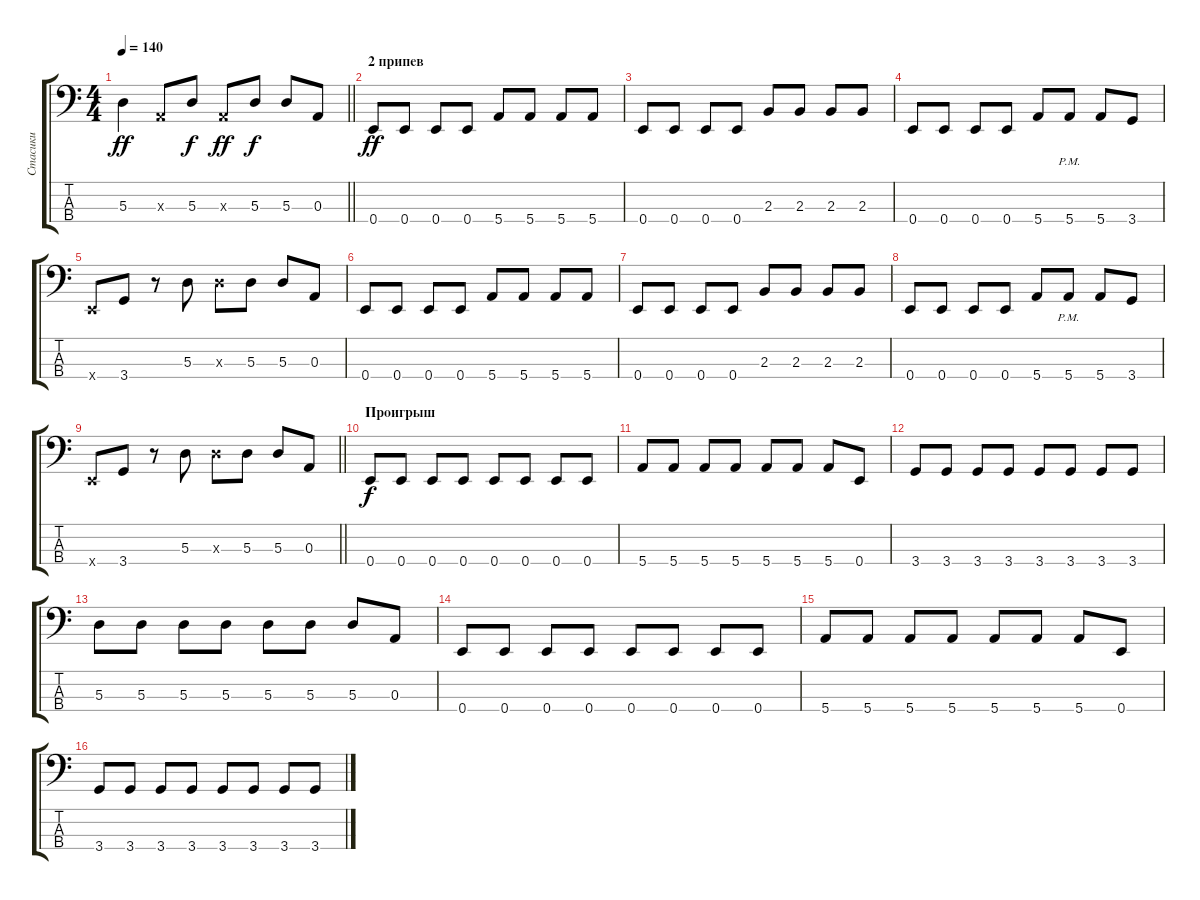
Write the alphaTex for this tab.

\track ("Стасики" "Стасики") {instrument electricbasspick}
\staff {score tabs}
\tuning (G2 D2 A1 E1) {hide}
\ts (4 4)
\tempo 140
\clef f4
\barLineRight lightlight
\ks c
5.3.4{dy ff} 0.3{x}.8 5.3.8{dy f} 0.3{x}.8{dy ff} 5.3.8{dy f} 5.3.8 0.3.8 |
\section ("" "2 припев")
0.4.8{dy ff} 0.4.8 0.4.8 0.4.8 5.4.8 5.4.8 5.4.8 5.4.8 |
0.4.8 0.4.8 0.4.8 0.4.8 2.3.8 2.3.8 2.3.8 2.3.8 |
0.4.8 0.4.8 0.4.8 0.4.8 5.4.8 5.4{pm}.8 5.4.8 3.4.8 |
0.4{x}.8 3.4.8 r.8 5.3.8 5.3{x}.8 5.3.8 5.3.8 0.3.8 |
0.4.8 0.4.8 0.4.8 0.4.8 5.4.8 5.4.8 5.4.8 5.4.8 |
0.4.8 0.4.8 0.4.8 0.4.8 2.3.8 2.3.8 2.3.8 2.3.8 |
0.4.8 0.4.8 0.4.8 0.4.8 5.4.8 5.4{pm}.8 5.4.8 3.4.8 |
\barLineRight lightlight
0.4{x}.8 3.4.8 r.8 5.3.8 5.3{x}.8 5.3.8 5.3.8 0.3.8 |
\section ("" "Проигрыш")
0.4.8{dy f} 0.4.8 0.4.8 0.4.8 0.4.8 0.4.8 0.4.8 0.4.8 |
5.4.8 5.4.8 5.4.8 5.4.8 5.4.8 5.4.8 5.4.8 0.4.8 |
3.4.8 3.4.8 3.4.8 3.4.8 3.4.8 3.4.8 3.4.8 3.4.8 |
5.3.8 5.3.8 5.3.8 5.3.8 5.3.8 5.3.8 5.3.8 0.3.8 |
0.4.8 0.4.8 0.4.8 0.4.8 0.4.8 0.4.8 0.4.8 0.4.8 |
5.4.8 5.4.8 5.4.8 5.4.8 5.4.8 5.4.8 5.4.8 0.4.8 |
3.4.8 3.4.8 3.4.8 3.4.8 3.4.8 3.4.8 3.4.8 3.4.8
